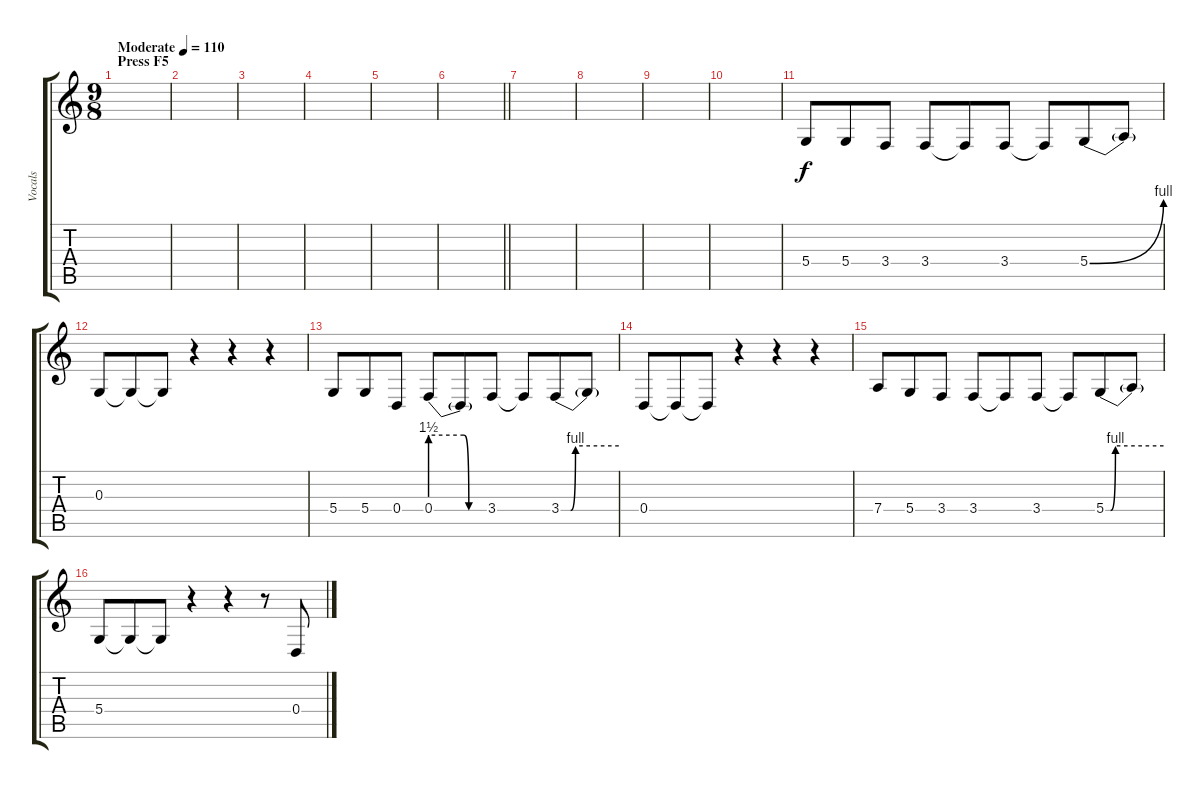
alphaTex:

\track ("Vocals" "Vocals") {instrument sopranosax}
\staff {score tabs}
\tuning (E4 B3 G3 D3 A2 D2) {hide}
\ts (9 8)
\section ("" "Press F5")
\tempo (110 "Moderate")
\clef g2
\ks c
|
|
|
|
|
\barLineRight lightlight
|
\section ("" "")
|
|
|
|
5.4.8 5.4.8 3.4.8 3.4.8 3.4{t}.8 3.4.8 3.4{t}.8 5.4{be (bend 0 0 60 4)}.8 5.4{t}.8 |
0.3.8 0.3{t}.8 0.3{t}.8 r.4 r.4 r.4 |
5.4.8 5.4.8 0.4.8 0.4{be (custom 0 6 35 6 40 0 60 0)}.8 0.4{t}.8 3.4.8 3.4{t}.8 3.4{be (custom 0 0 10 0 15 4 60 4)}.8 3.4{t}.8 |
0.4.8 0.4{t}.8 0.4{t}.8 r.4 r.4 r.4 |
7.4.8 5.4.8 3.4.8 3.4.8 3.4{t}.8 3.4.8 3.4{t}.8 5.4{be (custom 0 0 5 0 10 4 60 4)}.8 5.4{t}.8 |
5.4.8 5.4{t}.8 5.4{t}.8 r.4 r.4 r.8 0.4.8
